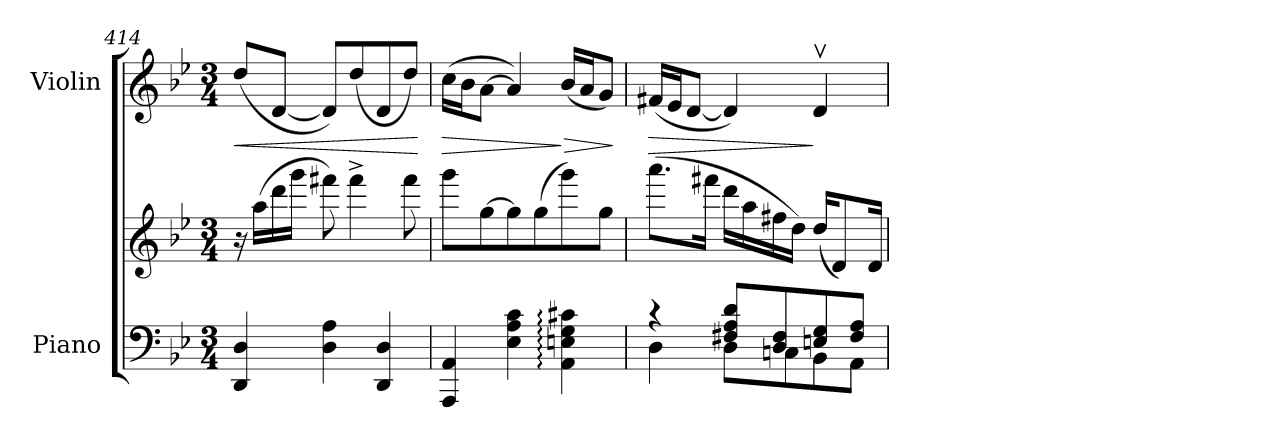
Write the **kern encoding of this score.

**kern	**kern	**kern	**dynam
*part2	*part2	*part1	*part1
*staff3	*staff2	*staff1	*staff1
*I"Piano	*	*I"Violin	*
*I'Pno.	*	*I'Vln.	*
*clefF4	*clefG2	*clefG2	*
*k[b-e-]	*k[b-e-]	*k[b-e-]	*
*M3/4	*M3/4	*M3/4	*
=414	=414	=414	=414
!	!	!	!LO:HP:b
4DD/ 4D/	16r	(8dd/L	<
.	(>16aa\LL	.	.
.	16ddd\	[8d/J	.
.	16ggg\JJ	.	.
4D\ 4A\	8fff#X\)	8d/L])	.
.	4fff#^\	(8dd/	.
4DD/ 4D/	.	8d/	.
.	8fff#\	8dd/J)	.
.	.	.	[
=415	=415	=415	=415
!	!	!	!LO:HP:b
4AAA/ 4AA/	8ggg\L	(16cc\LL	>
.	.	16b-\J	.
.	[8gg\	[8a\J	.
4E-\ 4A\ 4c\	8gg\]	4a/])	.
.	(8gg\	.	.
!	!	!	!LO:HP:n=1:b
4AA\: 4En\: 4G\: 4c#X\:	8ggg\)	(16b-/LL	] >
.	.	16a/J	.
.	8gg\J	8g/J)	.
.	.	.	]
!!LO:LB:g=z
=416	=416	=416	=416
*^	*	*	*
!	!	!	!	!LO:HP:b
4r	4D\	(8.aaa\L	(16f#X/LL	>
.	.	.	16e-/J	.
.	.	.	[8d/J	.
.	.	16fff#X\Jk	.	.
8F#X/ 8A/ 8d/L	8D\L	16ddd\LL	4d/])	.
.	.	16aa\	.	.
8D/ 8F#/	8Cn\	16ff#X\	.	.
.	.	16dd\JJ)	.	.
!	!	!	!	!LO:DY:n=1:b
!	!	!	!	!LO:DY:n=2:b
8En/ 8G/	8BB-\	(16dd/KL	4dv/	] p mp
.	.	8d/)	.	.
8F#/ 8A/J	8AA\J	.	.	.
.	.	16d/Jk	.	.
*v	*v	*	*	*
=	=	=	=
*-	*-	*-	*-
